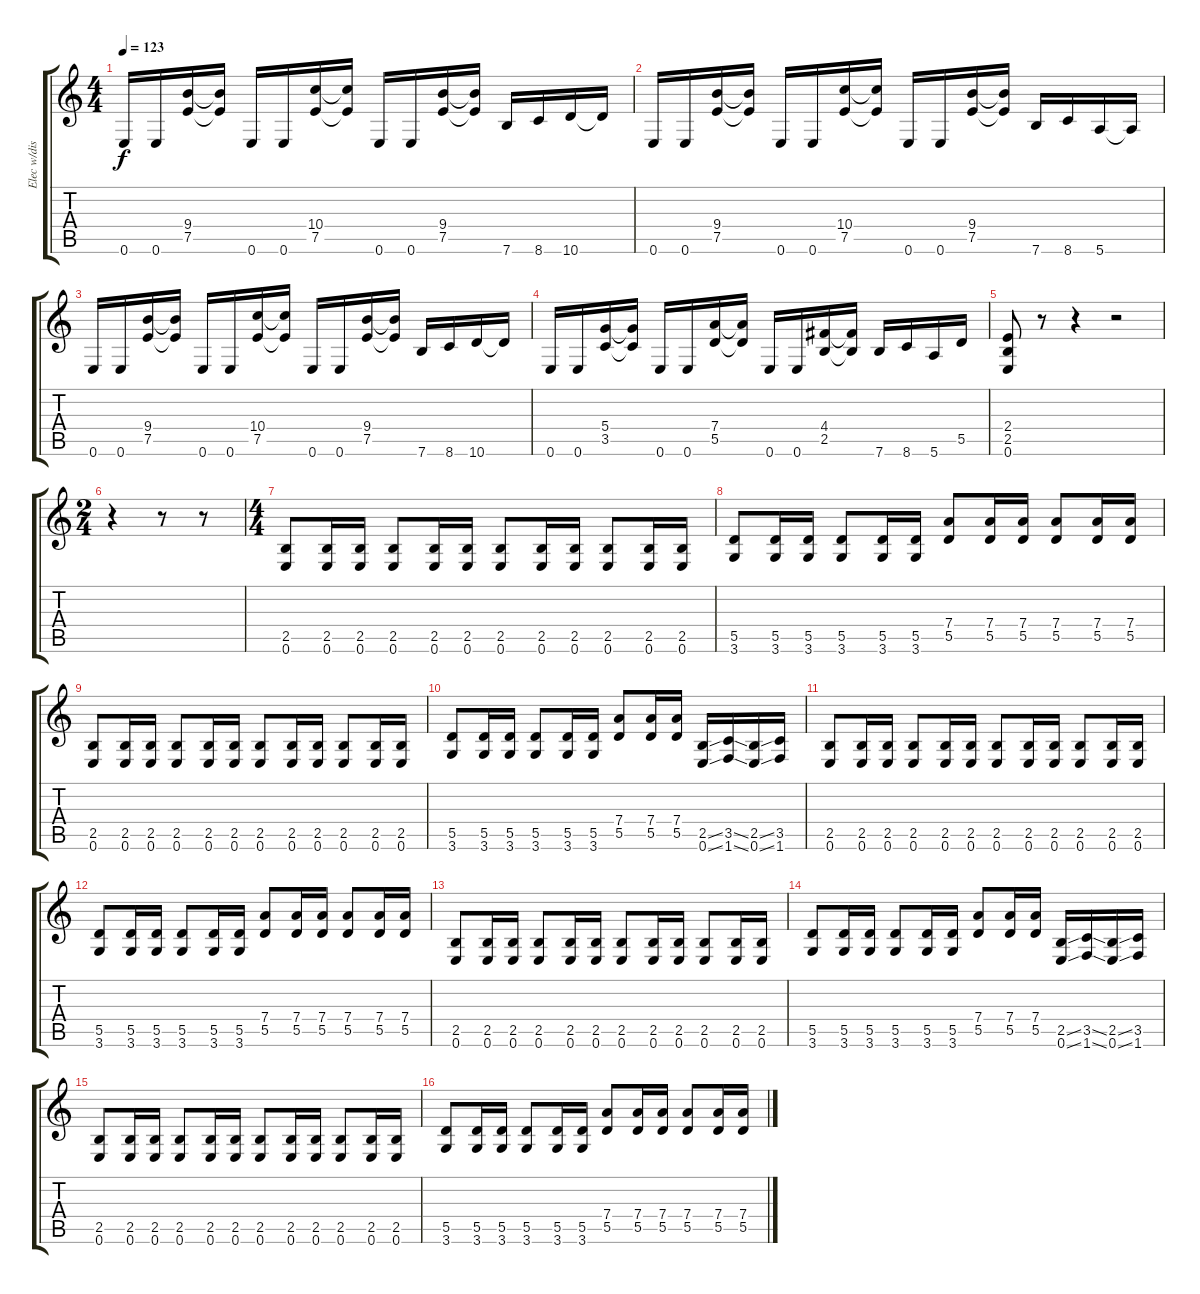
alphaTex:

\track ("Elec w/dist " "Elec w/dis") {instrument distortionguitar}
\staff {score tabs}
\tuning (E4 B3 G3 D3 A2 E2) {hide}
\ts (4 4)
\tempo 123
\clef g2
\ks c
0.6.16{dy f} 0.6.16 (9.4 7.5).16 (9.4{t} 7.5{t}).16 0.6.16 0.6.16 (10.4 7.5).16 (10.4{t} 7.5{t}).16 0.6.16 0.6.16 (9.4 7.5).16 (9.4{t} 7.5{t}).16 7.6.16 8.6.16 10.6.16 10.6{t}.16 |
0.6.16 0.6.16 (9.4 7.5).16 (9.4{t} 7.5{t}).16 0.6.16 0.6.16 (10.4 7.5).16 (10.4{t} 7.5{t}).16 0.6.16 0.6.16 (9.4 7.5).16 (9.4{t} 7.5{t}).16 7.6.16 8.6.16 5.6.16 5.6{t}.16 |
0.6.16 0.6.16 (9.4 7.5).16 (9.4{t} 7.5{t}).16 0.6.16 0.6.16 (10.4 7.5).16 (10.4{t} 7.5{t}).16 0.6.16 0.6.16 (9.4 7.5).16 (9.4{t} 7.5{t}).16 7.6.16 8.6.16 10.6.16 10.6{t}.16 |
0.6.16 0.6.16 (5.4 3.5).16 (5.4{t} 3.5{t}).16 0.6.16 0.6.16 (7.4 5.5).16 (7.4{t} 5.5{t}).16 0.6.16 0.6.16 (4.4 2.5).16 (4.4{t} 2.5{t}).16 7.6.16 8.6.16 5.6.16 5.5.16 |
(2.4 2.5 0.6).8 r.8 r.4 r.2 |
\ts (2 4)
r.4 r.8 r.8 |
\ts (4 4)
(2.5 0.6).8 (2.5 0.6).16 (2.5 0.6).16 (2.5 0.6).8 (2.5 0.6).16 (2.5 0.6).16 (2.5 0.6).8 (2.5 0.6).16 (2.5 0.6).16 (2.5 0.6).8 (2.5 0.6).16 (2.5 0.6).16 |
(5.5 3.6).8 (5.5 3.6).16 (5.5 3.6).16 (5.5 3.6).8 (5.5 3.6).16 (5.5 3.6).16 (7.4 5.5).8 (7.4 5.5).16 (7.4 5.5).16 (7.4 5.5).8 (7.4 5.5).16 (7.4 5.5).16 |
(2.5 0.6).8 (2.5 0.6).16 (2.5 0.6).16 (2.5 0.6).8 (2.5 0.6).16 (2.5 0.6).16 (2.5 0.6).8 (2.5 0.6).16 (2.5 0.6).16 (2.5 0.6).8 (2.5 0.6).16 (2.5 0.6).16 |
(5.5 3.6).8 (5.5 3.6).16 (5.5 3.6).16 (5.5 3.6).8 (5.5 3.6).16 (5.5 3.6).16 (7.4 5.5).8 (7.4 5.5).16 (7.4 5.5).16 (2.5{ss} 0.6{ss}).16 (3.5{ss} 1.6{ss}).16 (2.5{ss} 0.6{ss}).16 (3.5 1.6).16 |
(2.5 0.6).8 (2.5 0.6).16 (2.5 0.6).16 (2.5 0.6).8 (2.5 0.6).16 (2.5 0.6).16 (2.5 0.6).8 (2.5 0.6).16 (2.5 0.6).16 (2.5 0.6).8 (2.5 0.6).16 (2.5 0.6).16 |
(5.5 3.6).8 (5.5 3.6).16 (5.5 3.6).16 (5.5 3.6).8 (5.5 3.6).16 (5.5 3.6).16 (7.4 5.5).8 (7.4 5.5).16 (7.4 5.5).16 (7.4 5.5).8 (7.4 5.5).16 (7.4 5.5).16 |
(2.5 0.6).8 (2.5 0.6).16 (2.5 0.6).16 (2.5 0.6).8 (2.5 0.6).16 (2.5 0.6).16 (2.5 0.6).8 (2.5 0.6).16 (2.5 0.6).16 (2.5 0.6).8 (2.5 0.6).16 (2.5 0.6).16 |
(5.5 3.6).8 (5.5 3.6).16 (5.5 3.6).16 (5.5 3.6).8 (5.5 3.6).16 (5.5 3.6).16 (7.4 5.5).8 (7.4 5.5).16 (7.4 5.5).16 (2.5{ss} 0.6{ss}).16 (3.5{ss} 1.6{ss}).16 (2.5{ss} 0.6{ss}).16 (3.5 1.6).16 |
(2.5 0.6).8 (2.5 0.6).16 (2.5 0.6).16 (2.5 0.6).8 (2.5 0.6).16 (2.5 0.6).16 (2.5 0.6).8 (2.5 0.6).16 (2.5 0.6).16 (2.5 0.6).8 (2.5 0.6).16 (2.5 0.6).16 |
(5.5 3.6).8 (5.5 3.6).16 (5.5 3.6).16 (5.5 3.6).8 (5.5 3.6).16 (5.5 3.6).16 (7.4 5.5).8 (7.4 5.5).16 (7.4 5.5).16 (7.4 5.5).8 (7.4 5.5).16 (7.4 5.5).16
